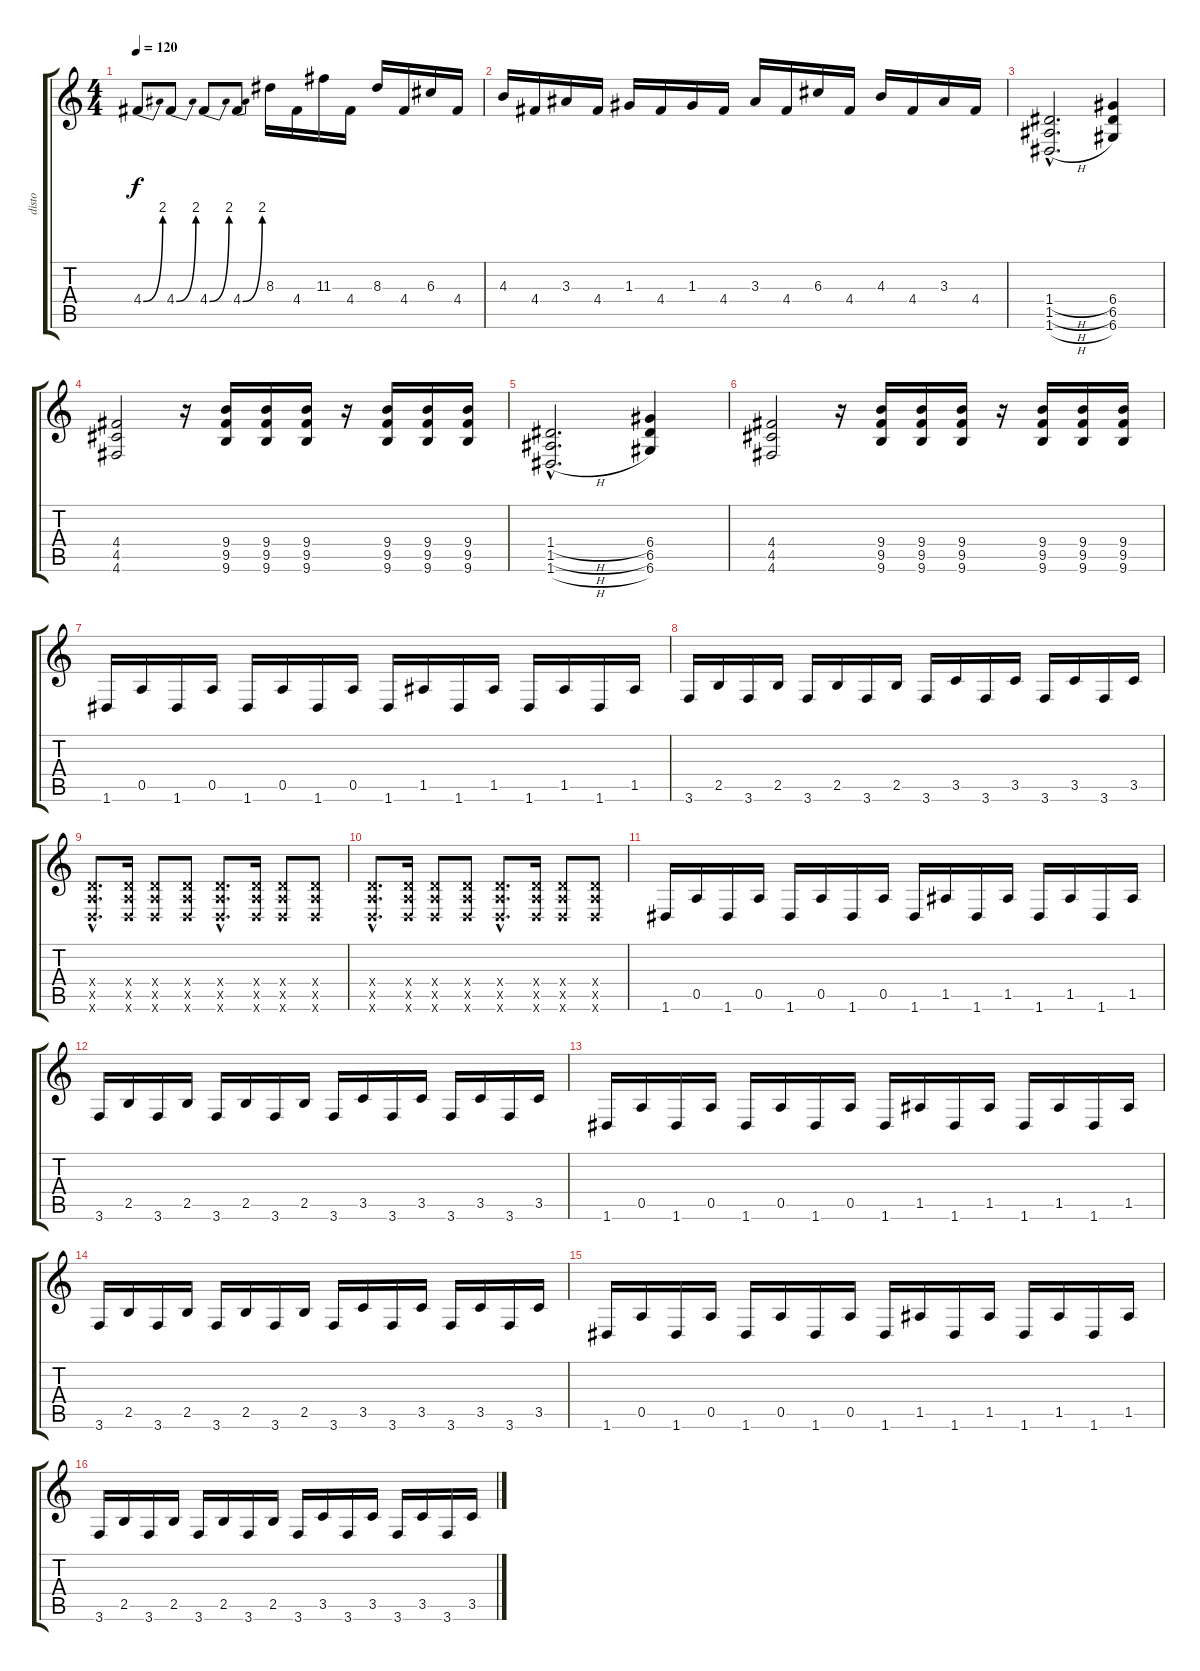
\track ("disto" "disto") {instrument distortionguitar}
\staff {score tabs}
\tuning (E4 B3 G3 D3 A2 D2) {hide}
\ts (4 4)
\tempo 120
\clef g2
\ks c
4.4{be (bend 0 0 60 8)}.8{dy f} 4.4{be (bend 0 0 60 8)}.8 4.4{be (bend 0 0 60 8)}.8 4.4{be (bend 0 0 60 8)}.8 8.3.16 4.4.16 11.3.16 4.4.16 8.3.16 4.4.16 6.3.16 4.4.16 |
4.3.16 4.4.16 3.3.16 4.4.16 1.3.16 4.4.16 1.3.16 4.4.16 3.3.16 4.4.16 6.3.16 4.4.16 4.3.16 4.4.16 3.3.16 4.4.16 |
(1.4{h hac} 1.5{h hac} 1.6{h hac}).2{d} (6.4 6.5 6.6).4 |
(4.4 4.5 4.6).2 r.16 (9.4 9.5 9.6).16 (9.4 9.5 9.6).16 (9.4 9.5 9.6).16 r.16 (9.4 9.5 9.6).16 (9.4 9.5 9.6).16 (9.4 9.5 9.6).16 |
(1.4{h hac} 1.5{h hac} 1.6{h hac}).2{d} (6.4 6.5 6.6).4 |
(4.4 4.5 4.6).2 r.16 (9.4 9.5 9.6).16 (9.4 9.5 9.6).16 (9.4 9.5 9.6).16 r.16 (9.4 9.5 9.6).16 (9.4 9.5 9.6).16 (9.4 9.5 9.6).16 |
1.6.16 0.5.16 1.6.16 0.5.16 1.6.16 0.5.16 1.6.16 0.5.16 1.6.16 1.5.16 1.6.16 1.5.16 1.6.16 1.5.16 1.6.16 1.5.16 |
3.6.16 2.5.16 3.6.16 2.5.16 3.6.16 2.5.16 3.6.16 2.5.16 3.6.16 3.5.16 3.6.16 3.5.16 3.6.16 3.5.16 3.6.16 3.5.16 |
(0.4{hac x} 0.5{hac x} 0.6{hac x}).8{d} (0.4{x} 0.5{x} 0.6{x}).16 (0.4{x} 0.5{x} 0.6{x}).8 (0.4{x} 0.5{x} 0.6{x}).8 (0.4{hac x} 0.5{hac x} 0.6{hac x}).8{d} (0.4{x} 0.5{x} 0.6{x}).16 (0.4{x} 0.5{x} 0.6{x}).8 (0.4{x} 0.5{x} 0.6{x}).8 |
(0.4{hac x} 0.5{hac x} 0.6{hac x}).8{d} (0.4{x} 0.5{x} 0.6{x}).16 (0.4{x} 0.5{x} 0.6{x}).8 (0.4{x} 0.5{x} 0.6{x}).8 (0.4{hac x} 0.5{hac x} 0.6{hac x}).8{d} (0.4{x} 0.5{x} 0.6{x}).16 (0.4{x} 0.5{x} 0.6{x}).8 (0.4{x} 0.5{x} 0.6{x}).8 |
1.6.16 0.5.16 1.6.16 0.5.16 1.6.16 0.5.16 1.6.16 0.5.16 1.6.16 1.5.16 1.6.16 1.5.16 1.6.16 1.5.16 1.6.16 1.5.16 |
3.6.16 2.5.16 3.6.16 2.5.16 3.6.16 2.5.16 3.6.16 2.5.16 3.6.16 3.5.16 3.6.16 3.5.16 3.6.16 3.5.16 3.6.16 3.5.16 |
1.6.16 0.5.16 1.6.16 0.5.16 1.6.16 0.5.16 1.6.16 0.5.16 1.6.16 1.5.16 1.6.16 1.5.16 1.6.16 1.5.16 1.6.16 1.5.16 |
3.6.16 2.5.16 3.6.16 2.5.16 3.6.16 2.5.16 3.6.16 2.5.16 3.6.16 3.5.16 3.6.16 3.5.16 3.6.16 3.5.16 3.6.16 3.5.16 |
1.6.16 0.5.16 1.6.16 0.5.16 1.6.16 0.5.16 1.6.16 0.5.16 1.6.16 1.5.16 1.6.16 1.5.16 1.6.16 1.5.16 1.6.16 1.5.16 |
3.6.16 2.5.16 3.6.16 2.5.16 3.6.16 2.5.16 3.6.16 2.5.16 3.6.16 3.5.16 3.6.16 3.5.16 3.6.16 3.5.16 3.6.16 3.5.16
